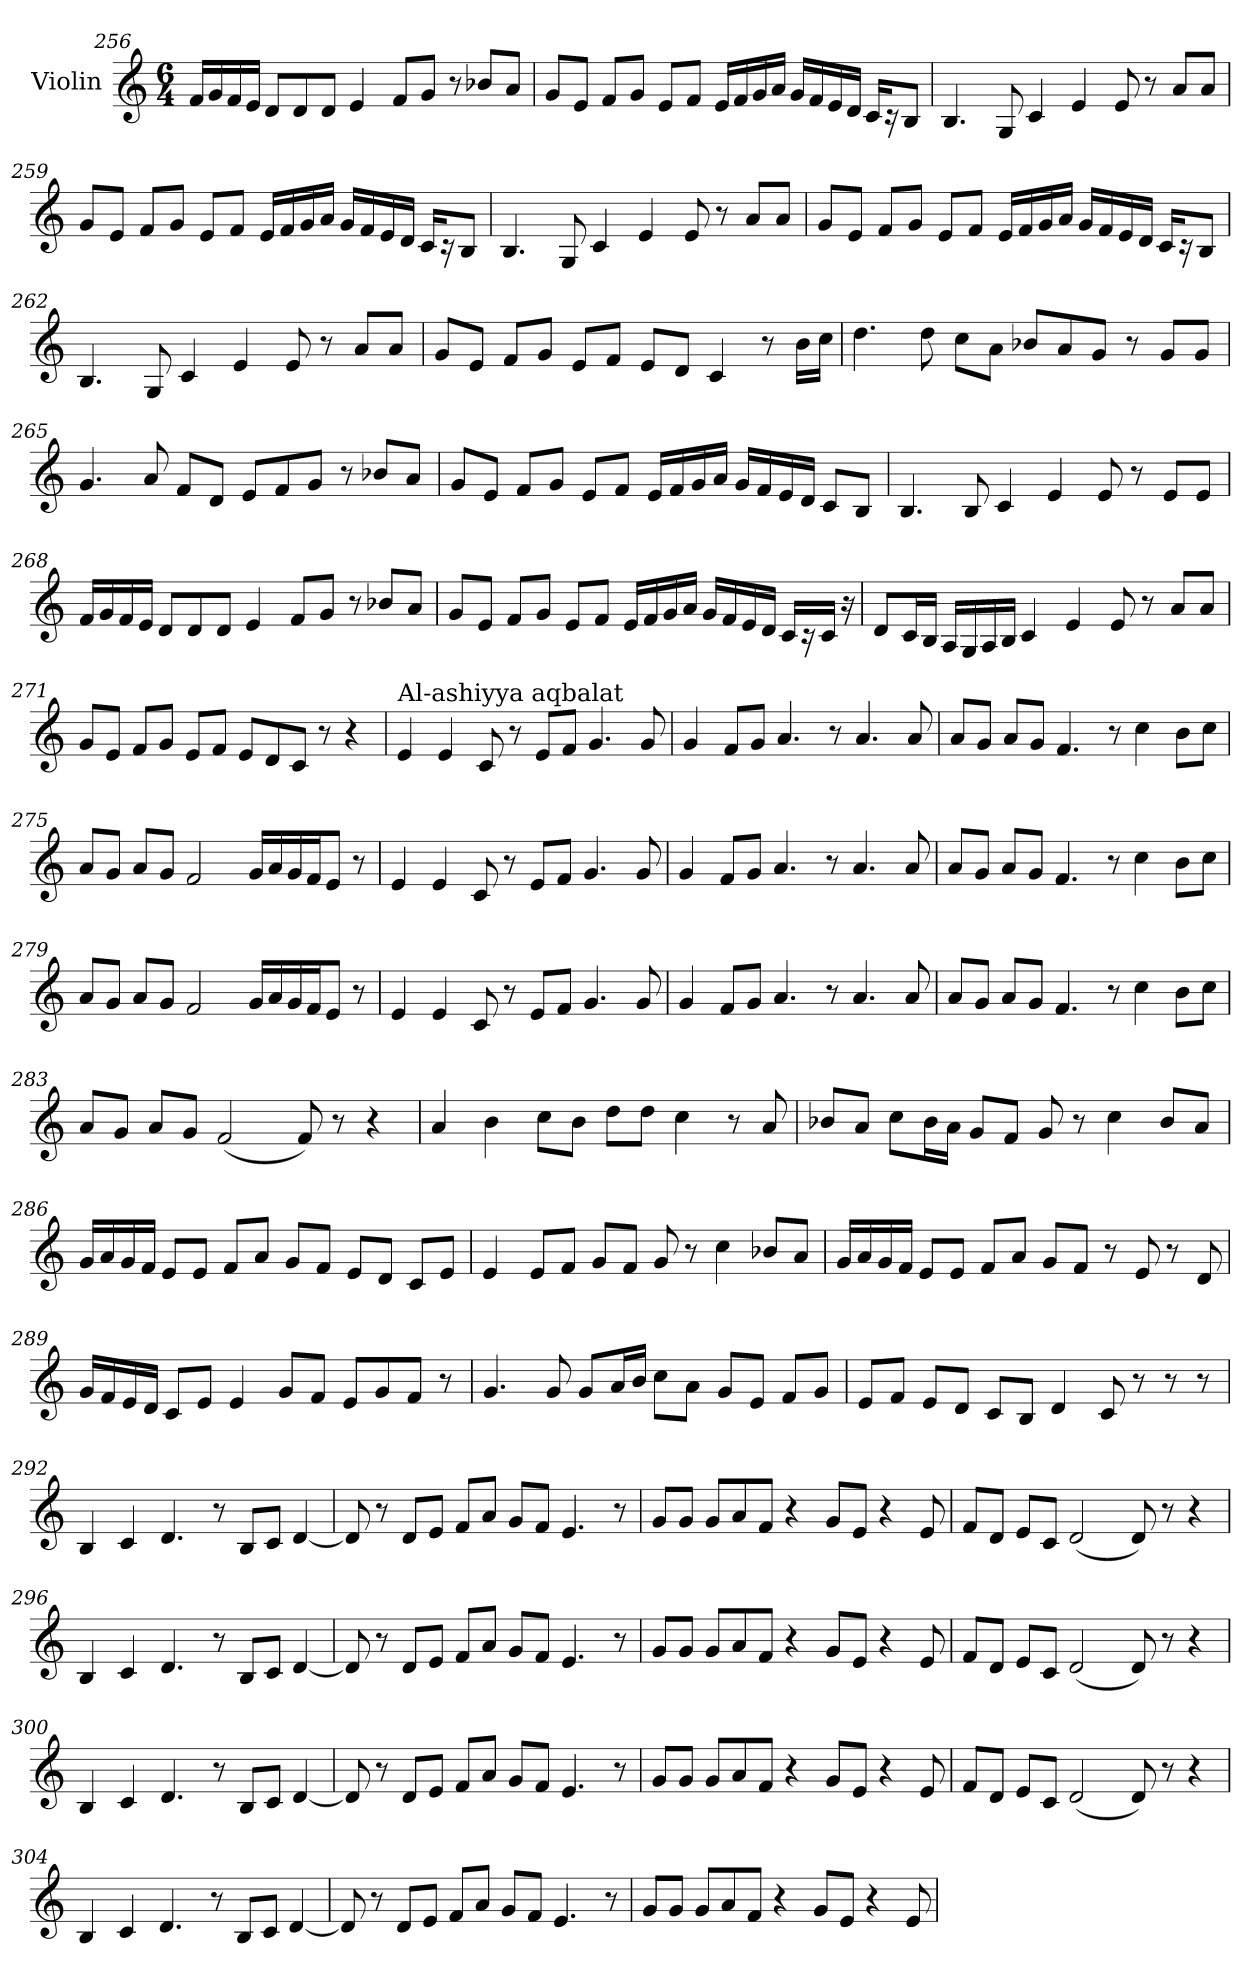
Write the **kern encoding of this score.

**kern
*part1
*staff1
*I"Violin
!!LO:LB:g=z
*clefG2
*k[]
*M6/4
=256
16f/LL
16g/
16f/
16e/JJ
8d/L
8d/
8d/J
4e/
8f/L
8g/J
8r
8b-X/L
8a/J
=257
8g/L
8e/J
8f/L
8g/J
8e/L
8f/J
16e/LL
16f/
16g/
16a/JJ
16g/LL
16f/
16e/
16d/JJ
16c/KL
16r
8B/J
=258
4.B/
8G/
4c/
4e/
8e/
8r
8a/L
8a/J
!!LO:LB:g=z
=259
8g/L
8e/J
8f/L
8g/J
8e/L
8f/J
16e/LL
16f/
16g/
16a/JJ
16g/LL
16f/
16e/
16d/JJ
16c/KL
16r
8B/J
=260
4.B/
8G/
4c/
4e/
8e/
8r
8a/L
8a/J
!!LO:LB:g=z
=261
8g/L
8e/J
8f/L
8g/J
8e/L
8f/J
16e/LL
16f/
16g/
16a/JJ
16g/LL
16f/
16e/
16d/JJ
16c/KL
16r
8B/J
=262
4.B/
8G/
4c/
4e/
8e/
8r
8a/L
8a/J
=263
8g/L
8e/J
8f/L
8g/J
8e/L
8f/J
8e/L
8d/J
4c/
8r
16b\LL
16cc\JJ
!!LO:PB:g=z
=264
4.dd\
8dd\
8cc\L
8a\J
8b-X/L
8a/
8g/J
8r
8g/L
8g/J
=265
4.g/
8a/
8f/L
8d/J
8e/L
8f/
8g/J
8r
8b-X/L
8a/J
=266
8g/L
8e/J
8f/L
8g/J
8e/L
8f/J
16e/LL
16f/
16g/
16a/JJ
16g/LL
16f/
16e/
16d/JJ
8c/L
8B/J
!!LO:LB:g=z
=267
4.B/
8B/
4c/
4e/
8e/
8r
8e/L
8e/J
=268
16f/LL
16g/
16f/
16e/JJ
8d/L
8d/
8d/J
4e/
8f/L
8g/J
8r
8b-X/L
8a/J
=269
8g/L
8e/J
8f/L
8g/J
8e/L
8f/J
16e/LL
16f/
16g/
16a/JJ
16g/LL
16f/
16e/
16d/JJ
16c/LL
16r
16c/JJ
16r
!!LO:LB:g=z
=270
8d/L
16c/L
16B/JJ
16A/LL
16G/
16A/
16B/JJ
4c/
4e/
8e/
8r
8a/L
8a/J
=271
8g/L
8e/J
8f/L
8g/J
8e/L
8f/J
8e/L
8d/
8c/J
8r
4r
=272
!LO:TX:a:t=Al-ashiyya aqbalat
4e/
4e/
8c/
8r
8e/L
8f/J
4.g/
8g/
!!LO:LB:g=z
=273
4g/
8f/L
8g/J
4.a/
8r
4.a/
8a/
=274
8a/L
8g/J
8a/L
8g/J
4.f/
8r
4cc\
8b\L
8cc\J
!!LO:LB:g=z
=275
8a/L
8g/J
8a/L
8g/J
2f/
16g/LL
16a/
16g/
16f/J
8e/J
8r
=276
4e/
4e/
8c/
8r
8e/L
8f/J
4.g/
8g/
=277
4g/
8f/L
8g/J
4.a/
8r
4.a/
8a/
!!LO:LB:g=z
=278
8a/L
8g/J
8a/L
8g/J
4.f/
8r
4cc\
8b\L
8cc\J
!!LO:LB:g=z
=279
8a/L
8g/J
8a/L
8g/J
2f/
16g/LL
16a/
16g/
16f/J
8e/J
8r
=280
4e/
4e/
8c/
8r
8e/L
8f/J
4.g/
8g/
=281
4g/
8f/L
8g/J
4.a/
8r
4.a/
8a/
!!LO:LB:g=z
=282
8a/L
8g/J
8a/L
8g/J
4.f/
8r
4cc\
8b\L
8cc\J
!!LO:PB:g=z
=283
8a/L
8g/J
8a/L
8g/J
(<2f/
8f/)
8r
4r
=284
4a/
4b\
8cc\L
8b\J
8dd\L
8dd\J
4cc\
8r
8a/
=285
8b-X/L
8a/J
8cc\L
16b-\L
16a\JJ
8g/L
8f/J
8g/
8r
4cc\
8b-/L
8a/J
!!LO:LB:g=z
=286
16g/LL
16a/
16g/
16f/JJ
8e/L
8e/J
8f/L
8a/J
8g/L
8f/J
8e/L
8d/J
8c/L
8e/J
=287
4e/
8e/L
8f/J
8g/L
8f/J
8g/
8r
4cc\
8b-X/L
8a/J
=288
16g/LL
16a/
16g/
16f/JJ
8e/L
8e/J
8f/L
8a/J
8g/L
8f/J
8r
8e/
8r
8d/
!!LO:LB:g=z
=289
16g/LL
16f/
16e/
16d/JJ
8c/L
8e/J
4e/
8g/L
8f/J
8e/L
8g/
8f/J
8r
=290
4.g/
8g/
8g/L
16a/L
16b/JJ
8cc\L
8a\J
8g/L
8e/J
8f/L
8g/J
=291
8e/L
8f/J
8e/L
8d/J
8c/L
8B/J
4d/
8c/
8r
8r
8r
!!LO:LB:g=z
=292
4B/
4c/
4.d/
8r
8B/L
8c/J
[4d/
=293
8d/]
8r
8d/L
8e/J
8f/L
8a/J
8g/L
8f/J
4.e/
8r
=294
8g/L
8g/J
8g/L
8a/
8f/J
4r
8g/L
8e/J
4r
8e/
!!LO:LB:g=z
=295
8f/L
8d/J
8e/L
8c/J
(<2d/
8d/)
8r
4r
=296
4B/
4c/
4.d/
8r
8B/L
8c/J
[4d/
=297
8d/]
8r
8d/L
8e/J
8f/L
8a/J
8g/L
8f/J
4.e/
8r
!!LO:LB:g=z
=298
8g/L
8g/J
8g/L
8a/
8f/J
4r
8g/L
8e/J
4r
8e/
=299
8f/L
8d/J
8e/L
8c/J
(<2d/
8d/)
8r
4r
=300
4B/
4c/
4.d/
8r
8B/L
8c/J
[4d/
!!LO:LB:g=z
=301
8d/]
8r
8d/L
8e/J
8f/L
8a/J
8g/L
8f/J
4.e/
8r
=302
8g/L
8g/J
8g/L
8a/
8f/J
4r
8g/L
8e/J
4r
8e/
=303
8f/L
8d/J
8e/L
8c/J
(<2d/
8d/)
8r
4r
!!LO:LB:g=z
=304
4B/
4c/
4.d/
8r
8B/L
8c/J
[4d/
=305
8d/]
8r
8d/L
8e/J
8f/L
8a/J
8g/L
8f/J
4.e/
8r
=306
8g/L
8g/J
8g/L
8a/
8f/J
4r
8g/L
8e/J
4r
8e/
=
*-
